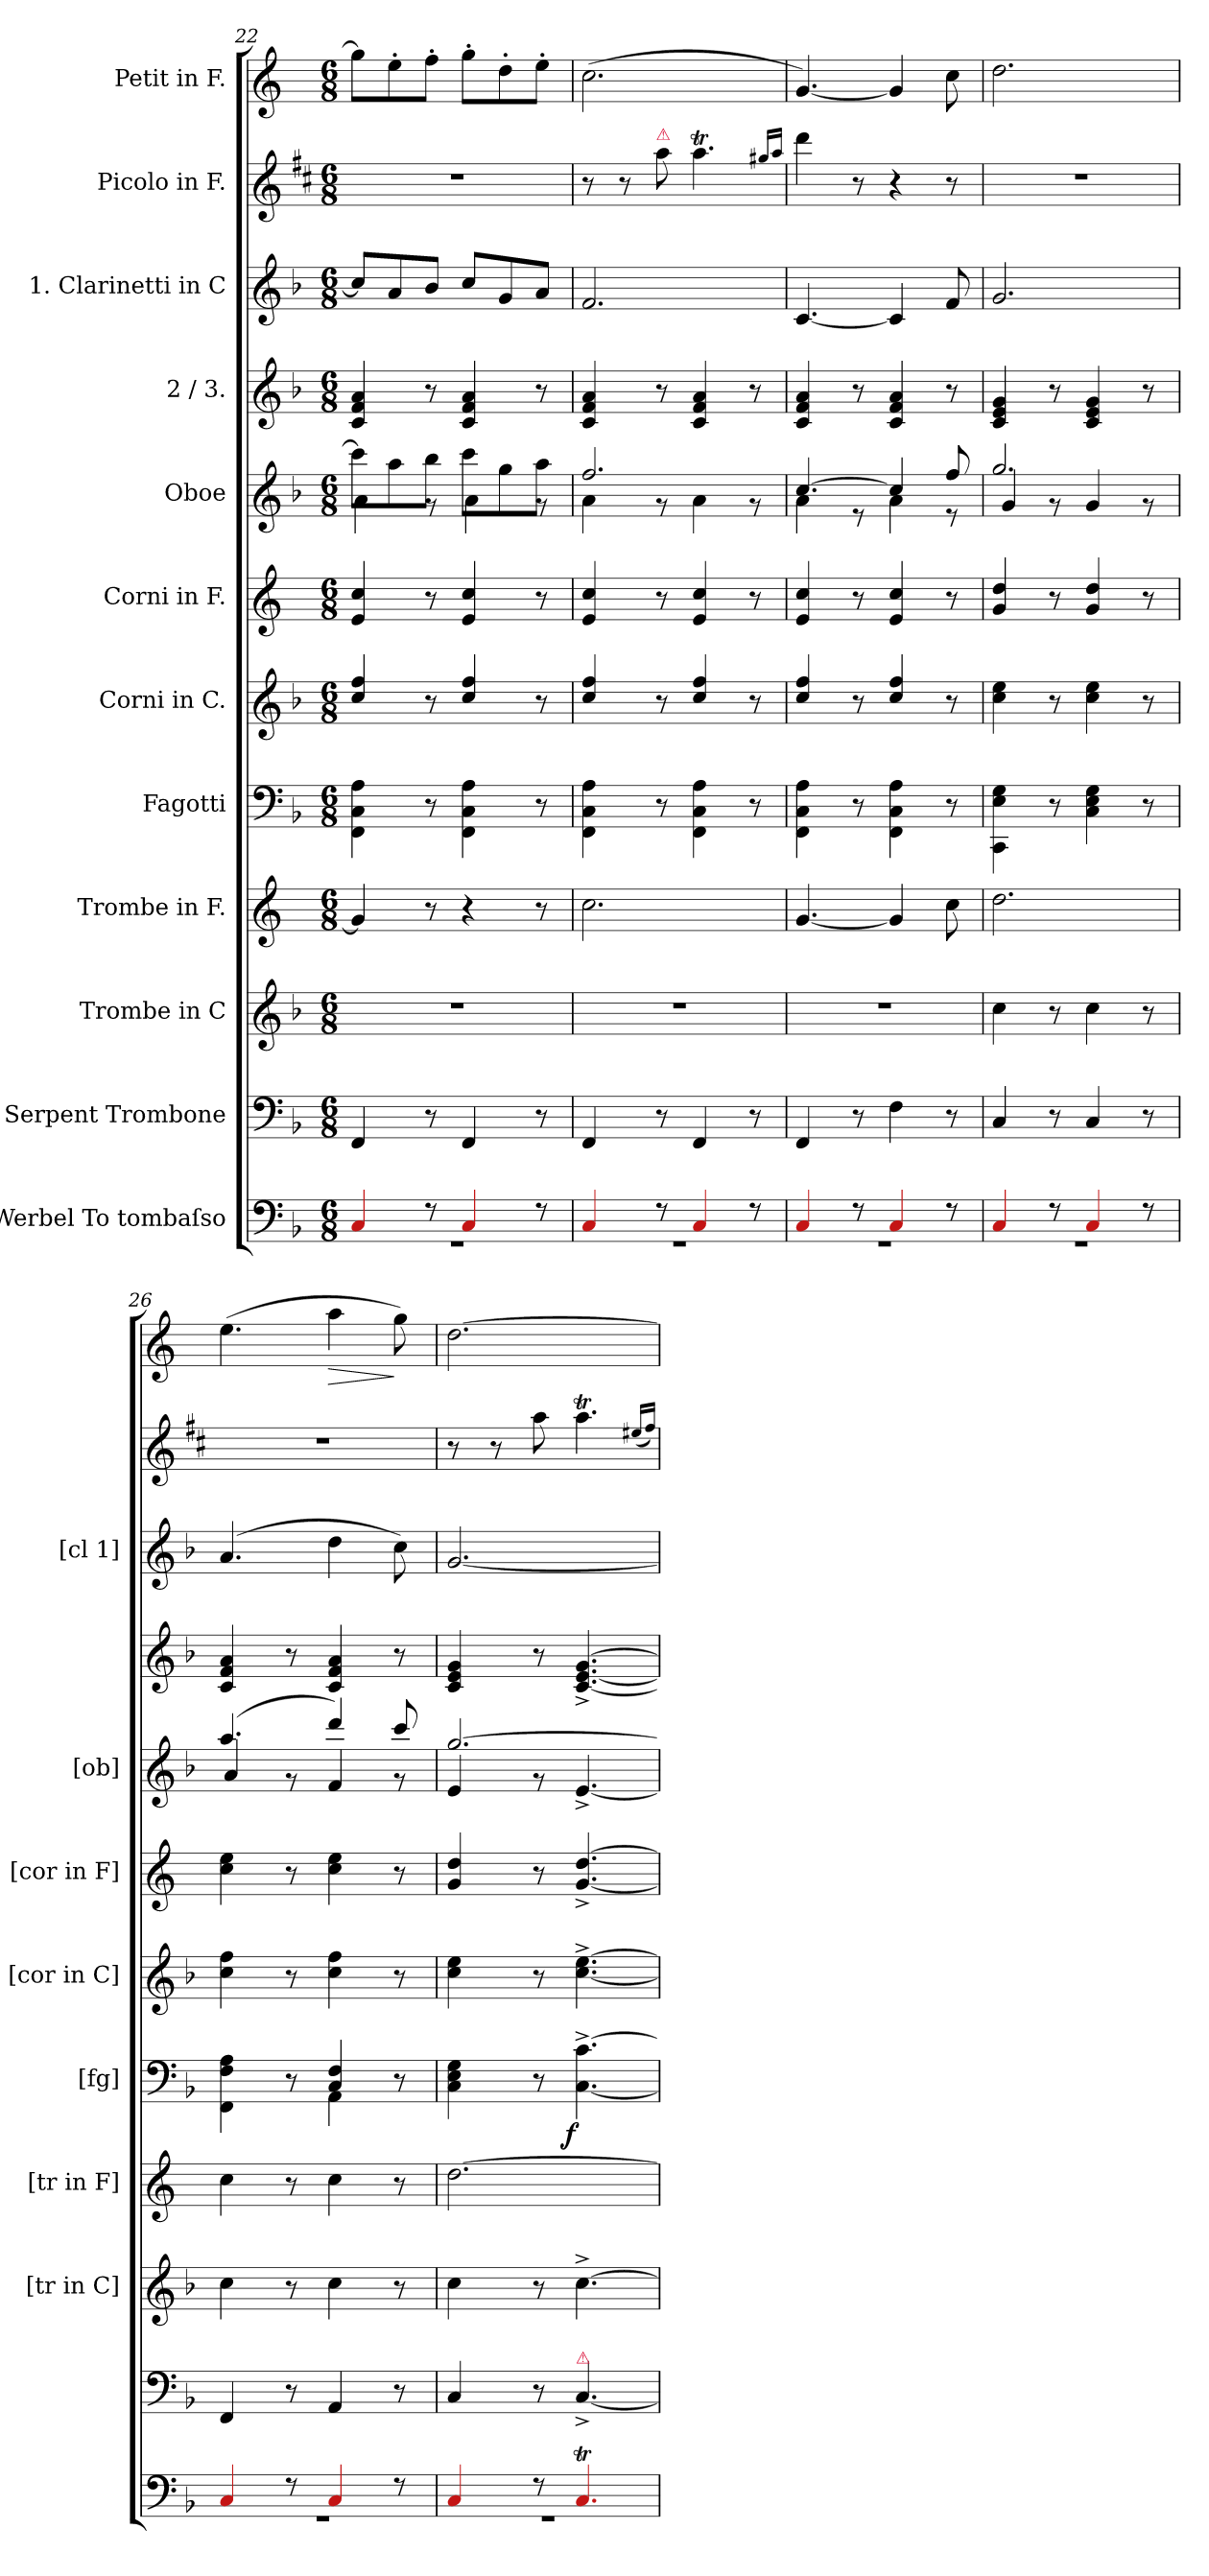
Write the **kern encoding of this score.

**kern	**kern	**kern	**kern	**kern	**dynam	**kern	**kern	**kern	**kern	**kern	**kern	**kern	**dynam
*part12	*part11	*part10	*part9	*part8	*part8	*part7	*part6	*part5	*part4	*part3	*part2	*part1	*part1
*staff12	*staff11	*staff10	*staff9	*staff8	*staff8	*staff7	*staff6	*staff5	*staff4	*staff3	*staff2	*staff1	*staff1
*I"Werbel To tombaſso	*I"Serpent Trombone	*I"Trombe in C	*I"Trombe in F.	*I"Fagotti	*	*I"Corni in C.	*I"Corni in F.	*I"Oboe	*I"2 / 3.	*I"1. Clarinetti in C	*I"Picolo in F.	*I"Petit in F.	*
*	*	*I'[tr in C]	*I'[tr in F]	*I'[fg]	*	*I'[cor in C]	*I'[cor in F]	*I'[ob]	*	*I'[cl 1]	*	*	*
*clefF4	*clefF4	*clefG2	*clefG2	*clefF4	*	*clefG2	*clefG2	*clefG2	*clefG2	*clefG2	*clefG2	*clefG2	*
*	*	*	*ITrd-3c-5	*	*	*	*ITrd4c7	*	*	*	*ITrd-2c-3	*ITrd-3c-5	*
*k[b-]	*k[b-]	*k[b-]	*k[b-]	*k[b-]	*	*k[b-]	*k[b-]	*k[b-]	*k[b-]	*k[b-]	*k[b-]	*k[b-]	*
*M6/8	*M6/8	*M6/8	*M6/8	*M6/8	*	*M6/8	*M6/8	*M6/8	*M6/8	*M6/8	*M6/8	*M6/8	*
=22	=22	=22	=22	=22	=22	=22	=22	=22	=22	=22	=22	=22	=22
*^	*	*	*	*	*	*	*	*^	*	*	*	*	*
4Ra/	2.rGG	4FF/	2.r	4cc/]	4FF\ 4C\ 4A\	.	4cc/ 4ff/	4A/ 4f/	8ccc\L]	4a\	4c/ 4f/ 4a/	8cc/L]	2.r	8ccc\L]	.
.	.	.	.	.	.	.	.	.	8aa\	.	.	8a/	.	8aa'\	.
8r	.	8r	.	8r	8r	.	8r	8r	8bb-\J	8r	8r	8b-/J	.	8bb-'\J	.
4Ra/	.	4FF/	.	4r	4FF\ 4C\ 4A\	.	4cc/ 4ff/	4A/ 4f/	8ccc\L	4a\	4c/ 4f/ 4a/	8cc/L	.	8ccc'\L	.
.	.	.	.	.	.	.	.	.	8gg\	.	.	8g/	.	8gg'\	.
8r	.	8r	.	8r	8r	.	8r	8r	8aa\J	8r	8r	8a/J	.	8aa'\J	.
=23	=23	=23	=23	=23	=23	=23	=23	=23	=23	=23	=23	=23	=23	=23	=23
4Ra/	2.rGG	4FF/	2.r	2.ff\	4FF\ 4C\ 4A\	.	4cc/ 4ff/	4A/ 4f/	2.ff/	4a\	4c/ 4f/ 4a/	2.f/	8r	(2.ff\	.
.	.	.	.	.	.	.	.	.	.	.	.	.	8r	.	.
!	!	!	!	!	!	!	!	!	!	!	!	!	!LO:TX:a:color=crimson:t=⚠	!	!
8r	.	8r	.	.	8r	.	8r	8r	.	8r	8r	.	8ccc\	.	.
4Ra/	.	4FF/	.	.	4FF\ 4C\ 4A\	.	4cc/ 4ff/	4A/ 4f/	.	4a\	4c/ 4f/ 4a/	.	4.cccT\	.	.
8r	.	8r	.	.	8r	.	8r	8r	.	8r	8r	.	.	.	.
.	.	.	.	.	.	.	.	.	.	.	.	.	16qqbbn/LL	.	.
.	.	.	.	.	.	.	.	.	.	.	.	.	16qqccc/JJ	.	.
=24	=24	=24	=24	=24	=24	=24	=24	=24	=24	=24	=24	=24	=24	=24	=24
4Ra/	2.rGG	4FF/	2.r	[4.cc/	4FF\ 4C\ 4A\	.	4cc/ 4ff/	4A/ 4f/	[4.cc/	4a\	4c/ 4f/ 4a/	[4.c/	4fff\	[4.cc/)	.
8r	.	8r	.	.	8r	.	8r	8r	.	8r	8r	.	8r	.	.
4Ra/	.	4F\	.	4cc/]	4FF\ 4C\ 4A\	.	4cc/ 4ff/	4A/ 4f/	4cc/]	4a\	4c/ 4f/ 4a/	4c/]	4r	4cc/]	.
8r	.	8r	.	8ff\	8r	.	8r	8r	8ff/	8r	8r	8f/	8r	8ff\	.
=25	=25	=25	=25	=25	=25	=25	=25	=25	=25	=25	=25	=25	=25	=25	=25
4Ra/	2.rGG	4C/	4cc\	2.gg\	4CC\ 4E\ 4G\	.	4cc\ 4ee\	4c/ 4g/	2.gg/	4g/	4c/ 4e/ 4g/	2.g/	2.r	2.gg\	.
8r	.	8r	8r	.	8r	.	8r	8r	.	8rg	8r	.	.	.	.
4Ra/	.	4C/	4cc\	.	4C\ 4E\ 4G\	.	4cc\ 4ee\	4c/ 4g/	.	4g/	4c/ 4e/ 4g/	.	.	.	.
8r	.	8r	8r	.	8r	.	8r	8r	.	8rg	8r	.	.	.	.
=26	=26	=26	=26	=26	=26	=26	=26	=26	=26	=26	=26	=26	=26	=26	=26
*	*	*	*	*	*^	*	*	*	*	*	*	*	*	*	*
4Ra/	2.rGG	4FF/	4cc\	4ff\	4FF\ 4F\ 4A\	4ryy	.	4cc\ 4ff\	4f\ 4a\	(4.aa/	4a/	4c/ 4f/ 4a/	(4.a/	2.r	(4.aa\	.
8r	.	8r	8r	8r	8r	8ryy	.	8r	8r	.	8rg	8r	.	.	.	.
!	!	!	!	!	!	!	!	!	!	!	!	!	!	!	!	!LO:HP:b
4Ra/	.	4AA/	4cc\	4ff\	4C/ 4F/	4AA\	.	4cc\ 4ff\	4f\ 4a\	4ddd/)	4f/	4c/ 4f/ 4a/	4dd\	.	4ddd\	>
8r	.	8r	8r	8r	8r	8ryy	.	8r	8r	8ccc/	8rg	8r	8cc\)	.	8ccc\)	]
*	*	*	*	*	*v	*v	*	*	*	*	*	*	*	*	*	*
=27	=27	=27	=27	=27	=27	=27	=27	=27	=27	=27	=27	=27	=27	=27	=27
4Ra/	2.rGG	4C/	4cc\	[2.gg\	4C\ 4E\ 4G\	.	4cc\ 4ee\	4c/ 4g/	[2.gg/	4e/	4c/ 4e/ 4g/	[2.g/	8r	[2.gg\	.
.	.	.	.	.	.	.	.	.	.	.	.	.	8r	.	.
8r	.	8r	8r	.	8r	.	8r	8r	.	8rg	8r	.	8ccc\	.	.
!	!	!LO:TX:a:color=crimson:t=⚠	!	!	!	!	!	!	!	!	!	!	!	!	!
!	!	!	!	!	!	!LO:DY:rj	!	!	!	!	!	!	!	!	!
4.Rat/	.	[4.C^/	[4.cc^<\	.	[4.C^<\ [4.c^<\	f	[4.cc^<\ [4.ee^<\	[4.c^/ [4.g^/	.	[4.e^/	[4.c^/ [4.e^/ [4.g^/	.	4.cccT\	.	.
*v	*v	*	*	*	*	*	*	*	*v	*v	*	*	*	*	*
.	.	.	.	.	.	.	.	.	.	.	(16qqgg#X/LL	.	.
.	.	.	.	.	.	.	.	.	.	.	16qqaa/JJ)	.	.
=	=	=	=	=	=	=	=	=	=	=	=	=	=
*-	*-	*-	*-	*-	*-	*-	*-	*-	*-	*-	*-	*-	*-
